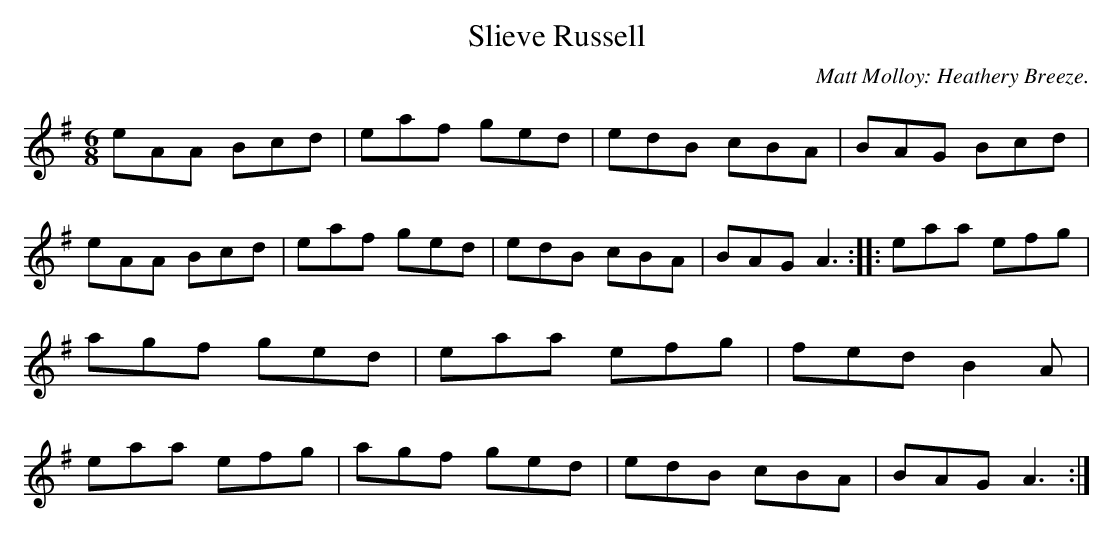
X:1
T:Slieve Russell
C:Matt Molloy: Heathery Breeze.
M:6/8
L:1/8
K:G
eAA Bcd |eaf ged |edB cBA |BAG Bcd |eAA Bcd |eaf ged |edB cBA |BAG A3 ::eaa efg |agf ged |eaa efg |fed B2 A |eaa efg |agf ged |edB cBA |BAG A3 :|
